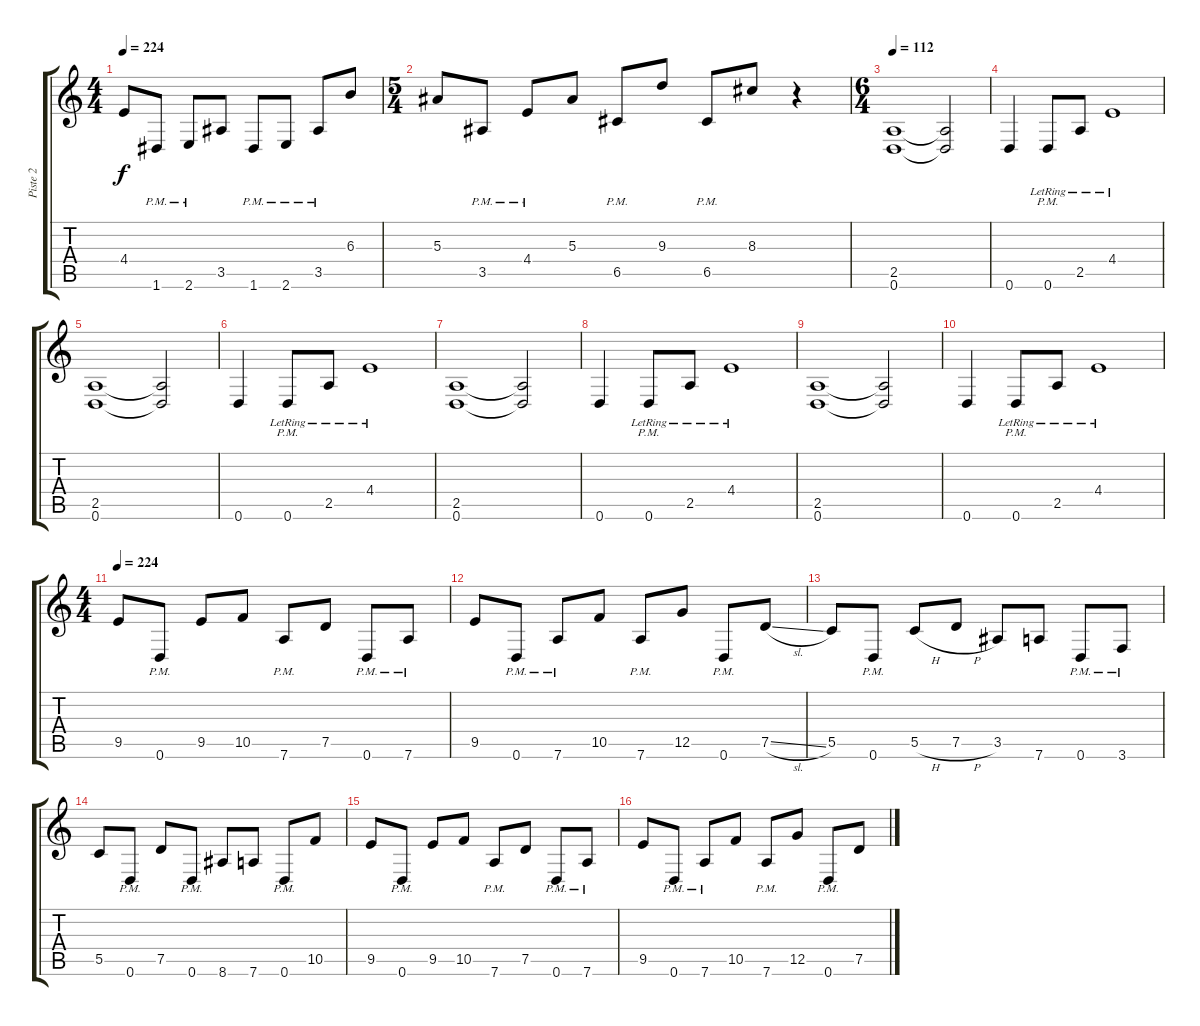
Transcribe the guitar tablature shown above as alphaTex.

\track ("Piste 2" "Piste 2") {instrument overdrivenguitar}
\staff {score tabs}
\tuning (D4 A3 F3 C3 G2 D2) {hide}
\ts (4 4)
\tempo 224
\clef g2
\ks c
4.4.8{dy f} 1.6{pm}.8 2.6{pm}.8 3.5.8 1.6{pm}.8 2.6{pm}.8 3.5{pm}.8 6.3.8 |
\ts (5 4)
5.3.8 3.5{pm}.8 4.4{pm}.8 5.3.8 6.5{pm}.8 9.3.8 6.5{pm}.8 8.3.8 r.4 |
\ts (6 4)
\tempo 112
(2.5 0.6).1 (2.5{t} 0.6{t}).2 |
0.6.4 0.6{pm lr}.8 2.5{lr}.8 4.4{lr}.1 |
(2.5 0.6).1 (2.5{t} 0.6{t}).2 |
0.6.4 0.6{pm lr}.8 2.5{lr}.8 4.4{lr}.1 |
(2.5 0.6).1 (2.5{t} 0.6{t}).2 |
0.6.4 0.6{pm lr}.8 2.5{lr}.8 4.4{lr}.1 |
(2.5 0.6).1 (2.5{t} 0.6{t}).2 |
0.6.4 0.6{pm lr}.8 2.5{lr}.8 4.4{lr}.1 |
\ts (4 4)
\tempo 224
9.5.8 0.6{pm}.8 9.5.8 10.5.8 7.6{pm}.8 7.5.8 0.6{pm}.8 7.6{pm}.8 |
9.5.8 0.6{pm}.8 7.6{pm}.8 10.5.8 7.6{pm}.8 12.5.8 0.6{pm}.8 7.5{sl}.8 |
5.5.8 0.6{pm}.8 5.5{h}.8 7.5{h}.8 3.5.8 7.6.8 0.6{pm}.8 3.6{pm}.8 |
5.5.8 0.6{pm}.8 7.5.8 0.6{pm}.8 8.6.8 7.6.8 0.6{pm}.8 10.5.8 |
9.5.8 0.6{pm}.8 9.5.8 10.5.8 7.6{pm}.8 7.5.8 0.6{pm}.8 7.6{pm}.8 |
9.5.8 0.6{pm}.8 7.6{pm}.8 10.5.8 7.6{pm}.8 12.5.8 0.6{pm}.8 7.5{sl}.8
